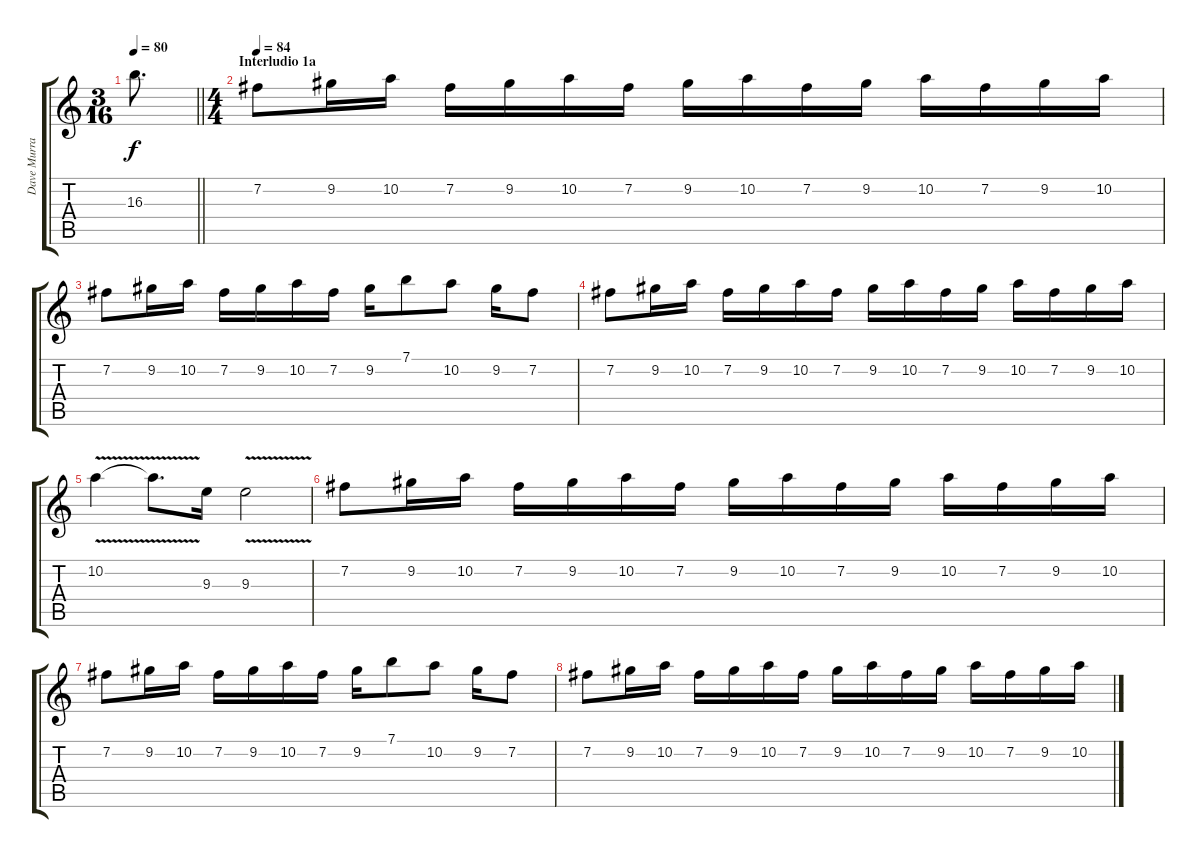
\track ("Dave Murray" "Dave Murra") {instrument distortionguitar}
\staff {score tabs}
\tuning (E4 B3 G3 D3 A2 E2) {hide}
\ts (3 16)
\tempo 80
\clef g2
\barLineRight lightlight
\ks c
16.3{t}.8{d dy f} |
\ts (4 4)
\section ("" "Interludio 1a")
\tempo 84
7.2.8{volume 11} 9.2.16 10.2.16 7.2.16 9.2.16 10.2.16 7.2.16 9.2.16 10.2.16 7.2.16 9.2.16 10.2.16 7.2.16 9.2.16 10.2.16 |
7.2.8 9.2.16 10.2.16 7.2.16 9.2.16 10.2.16 7.2.16 9.2.16 7.1.8 10.2.8 9.2.16 7.2.8 |
7.2.8 9.2.16 10.2.16 7.2.16 9.2.16 10.2.16 7.2.16 9.2.16 10.2.16 7.2.16 9.2.16 10.2.16 7.2.16 9.2.16 10.2.16 |
10.2{v}.4 10.2{t}.8{d} 9.3.16 9.3{v}.2 |
7.2.8 9.2.16 10.2.16 7.2.16 9.2.16 10.2.16 7.2.16 9.2.16 10.2.16 7.2.16 9.2.16 10.2.16 7.2.16 9.2.16 10.2.16 |
7.2.8 9.2.16 10.2.16 7.2.16 9.2.16 10.2.16 7.2.16 9.2.16 7.1.8 10.2.8 9.2.16 7.2.8 |
7.2.8 9.2.16 10.2.16 7.2.16 9.2.16 10.2.16 7.2.16 9.2.16 10.2.16 7.2.16 9.2.16 10.2.16 7.2.16 9.2.16 10.2.16
